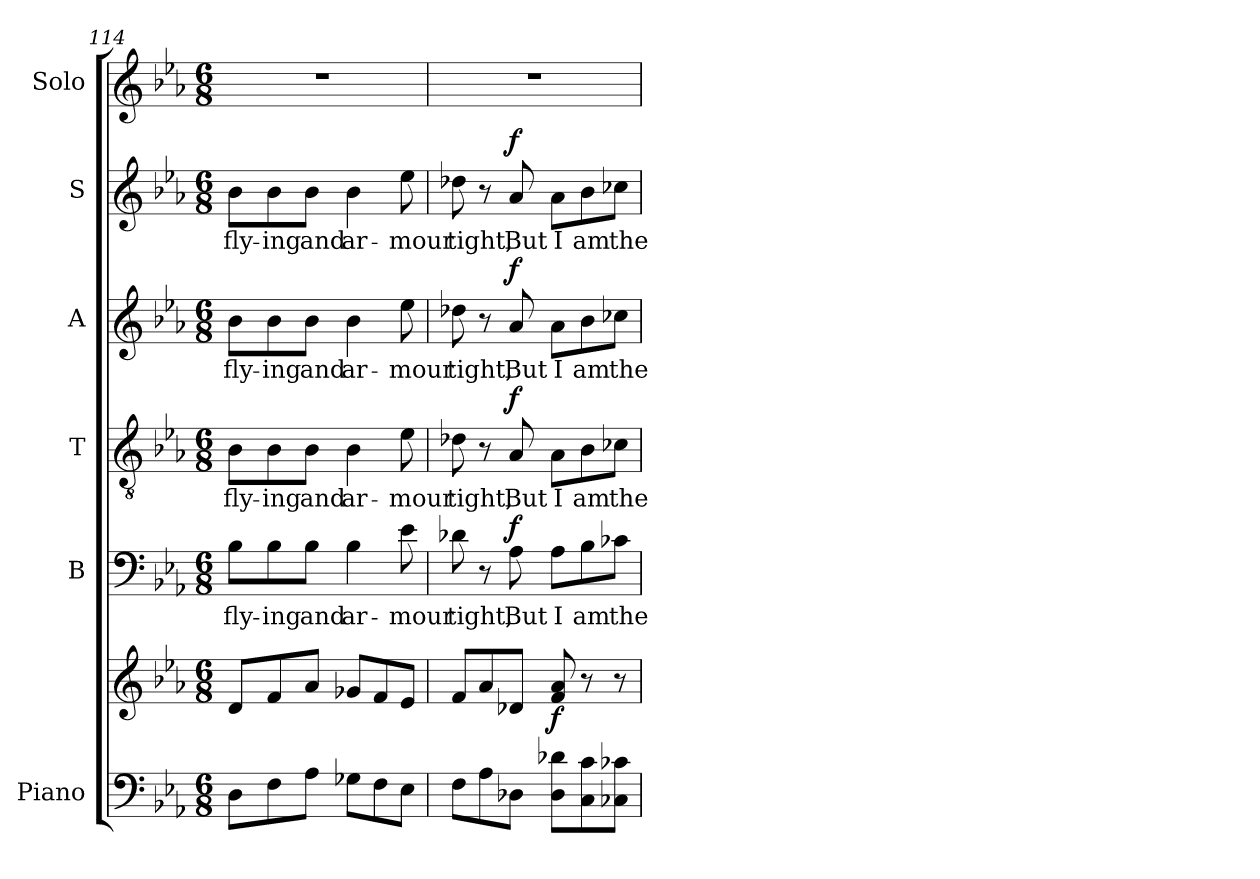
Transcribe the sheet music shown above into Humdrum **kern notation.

**kern	**kern	**dynam	**kern	**text	**dynam	**kern	**text	**dynam	**kern	**text	**dynam	**kern	**text	**dynam	**kern
*part6	*part6	*part6	*part5	*part5	*part5	*part4	*part4	*part4	*part3	*part3	*part3	*part2	*part2	*part2	*part1
*staff7	*staff6	*staff6/7	*staff5	*staff5	*staff5	*staff4	*staff4	*staff4	*staff3	*staff3	*staff3	*staff2	*staff2	*staff2	*staff1
*I"Piano	*	*	*I"B	*	*	*I"T	*	*	*I"A	*	*	*I"S	*	*	*I"Solo
*I'Pno	*	*	*I'B	*	*	*I'T	*	*	*I'A	*	*	*I'S	*	*	*
*clefF4	*clefG2	*	*clefF4	*	*	*clefGv2	*	*	*clefG2	*	*	*clefG2	*	*	*clefG2
*k[b-e-a-]	*k[b-e-a-]	*	*k[b-e-a-]	*	*	*k[b-e-a-]	*	*	*k[b-e-a-]	*	*	*k[b-e-a-]	*	*	*k[b-e-a-]
*M6/8	*M6/8	*	*M6/8	*	*	*M6/8	*	*	*M6/8	*	*	*M6/8	*	*	*M6/8
=114	=114	=114	=114	=114	=114	=114	=114	=114	=114	=114	=114	=114	=114	=114	=114
!	!	!	!	!LO:LY:b	!	!	!LO:LY:b	!	!	!LO:LY:b	!	!	!LO:LY:b	!	!
8D\L	8d/L	.	8B-\L	-fly-	.	8B-\L	-fly-	.	8b-\L	-fly-	.	8b-\L	-fly-	.	2.r
!	!	!	!	!LO:LY:b	!	!	!LO:LY:b	!	!	!LO:LY:b	!	!	!LO:LY:b	!	!
8F\	8f/	.	8B-\	-ing	.	8B-\	-ing	.	8b-\	-ing	.	8b-\	-ing	.	.
!	!	!	!	!LO:LY:b	!	!	!LO:LY:b	!	!	!LO:LY:b	!	!	!LO:LY:b	!	!
8A-\J	8a-/J	.	8B-\J	and	.	8B-\J	and	.	8b-\J	and	.	8b-\J	and	.	.
!	!	!	!	!LO:LY:b	!	!	!LO:LY:b	!	!	!LO:LY:b	!	!	!LO:LY:b	!	!
8G-X\L	8g-X/L	.	4B-\	ar-	.	4B-\	ar-	.	4b-\	ar-	.	4b-\	ar-	.	.
8F\	8f/	.	.	.	.	.	.	.	.	.	.	.	.	.	.
!	!	!	!	!LO:LY:b	!	!	!LO:LY:b	!	!	!LO:LY:b	!	!	!LO:LY:b	!	!
8E-\J	8e-/J	.	8e-\	-mour	.	8e-\	-mour	.	8ee-\	-mour	.	8ee-\	-mour	.	.
!!LO:LB:g=z
=115	=115	=115	=115	=115	=115	=115	=115	=115	=115	=115	=115	=115	=115	=115	=115
!	!	!	!	!LO:LY:b	!	!	!LO:LY:b	!	!	!LO:LY:b	!	!	!LO:LY:b	!	!
8F\L	8f/L	.	8d-X\	tight,	.	8d-X\	tight,	.	8dd-X\	tight,	.	8dd-X\	tight,	.	2.r
8A-\	8a-/	.	8r	.	.	8r	.	.	8r	.	.	8r	.	.	.
!	!	!	!	!LO:LY:b	!LO:DY:a	!	!LO:LY:b	!LO:DY:a	!	!LO:LY:b	!LO:DY:a	!	!LO:LY:b	!LO:DY:a	!
8D-X\J	8d-X/J	.	8A-\	But	f	8A-/	But	f	8a-/	But	f	8a-/	But	f	.
!	!	!LO:DY:b	!	!LO:LY:b	!	!	!LO:LY:b	!	!	!LO:LY:b	!	!	!LO:LY:b	!	!
8D-\ 8d-X\L	8f/ 8a-/	f	8A-\L	I	.	8A-\L	I	.	8a-\L	I	.	8a-\L	I	.	.
!	!	!	!	!LO:LY:b	!	!	!LO:LY:b	!	!	!LO:LY:b	!	!	!LO:LY:b	!	!
8C\ 8c\	8r	.	8B-\	am	.	8B-\	am	.	8b-\	am	.	8b-\	am	.	.
!	!	!	!	!LO:LY:b	!	!	!LO:LY:b	!	!	!LO:LY:b	!	!	!LO:LY:b	!	!
8C-X\ 8c-X\J	8r	.	8c-X\J	the	.	8c-X\J	the	.	8cc-X\J	the	.	8cc-X\J	the	.	.
=	=	=	=	=	=	=	=	=	=	=	=	=	=	=	=
*-	*-	*-	*-	*-	*-	*-	*-	*-	*-	*-	*-	*-	*-	*-	*-
